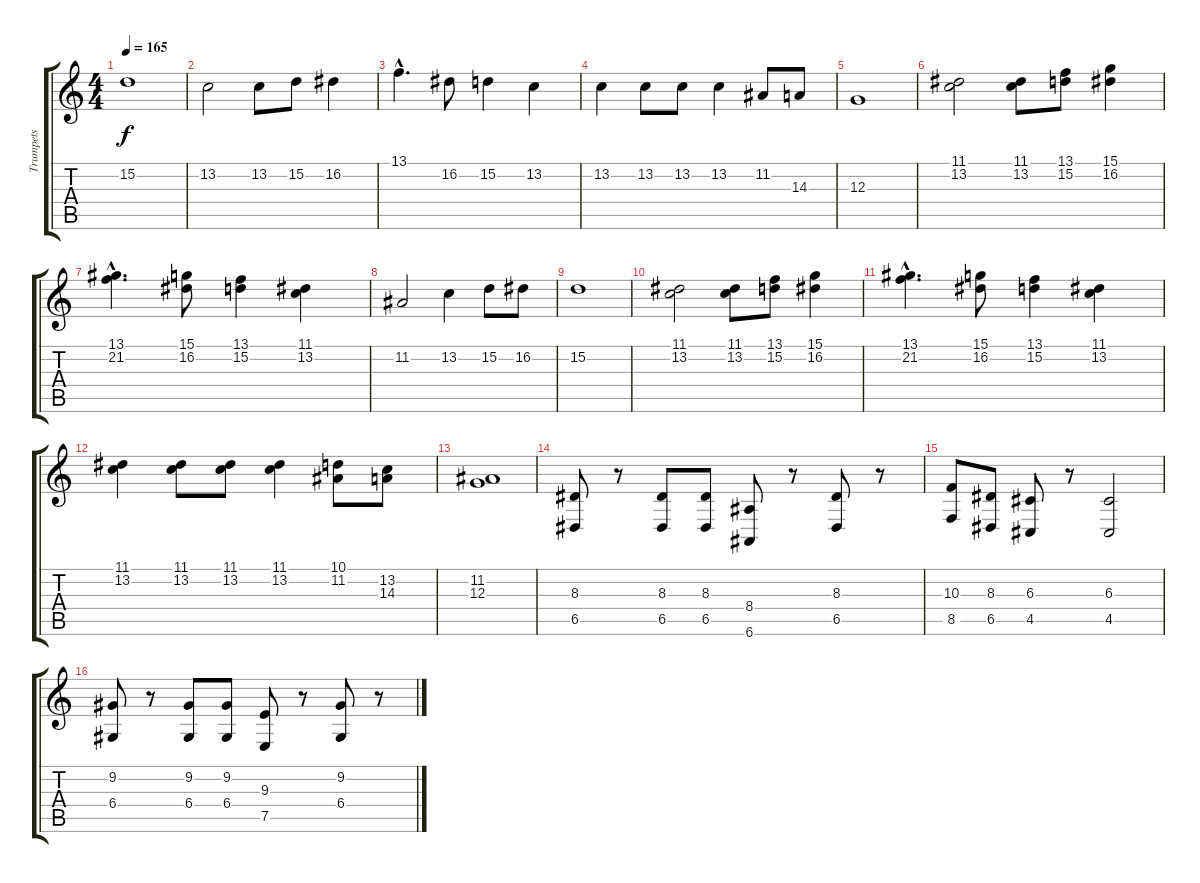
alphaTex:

\track ("Trumpets" "Trumpets") {instrument trumpet}
\staff {score tabs}
\tuning (E4 B3 G3 D3 A2 E2) {hide}
\ts (4 4)
\tempo 165
\clef g2
\ks c
15.2.1{dy f} |
13.2.2 13.2.8 15.2.8 16.2.4 |
13.1{hac}.4{d} 16.2.8 15.2.4 13.2.4 |
13.2.4 13.2.8 13.2.8 13.2.4 11.2.8 14.3.8 |
12.3.1 |
(11.1 13.2).2 (11.1 13.2).8 (13.1 15.2).8 (15.1 16.2).4 |
(13.1{hac} 21.2{hac}).4{d} (15.1 16.2).8 (13.1 15.2).4 (11.1 13.2).4 |
11.2.2 13.2.4 15.2.8 16.2.8 |
15.2.1 |
(11.1 13.2).2 (11.1 13.2).8 (13.1 15.2).8 (15.1 16.2).4 |
(13.1{hac} 21.2{hac}).4{d} (15.1 16.2).8 (13.1 15.2).4 (11.1 13.2).4 |
(11.1 13.2).4 (11.1 13.2).8 (11.1 13.2).8 (11.1 13.2).4 (10.1 11.2).8 (13.2 14.3).8 |
(11.2 12.3).1 |
(8.3 6.5).8{instrument brasssection} r.8 (8.3 6.5).8 (8.3 6.5).8 (8.4 6.6).8 r.8 (8.3 6.5).8 r.8 |
(10.3 8.5).8 (8.3 6.5).8 (6.3 4.5).8 r.8 (6.3 4.5).2 |
(9.2 6.4).8 r.8 (9.2 6.4).8 (9.2 6.4).8 (9.3 7.5).8 r.8 (9.2 6.4).8 r.8
